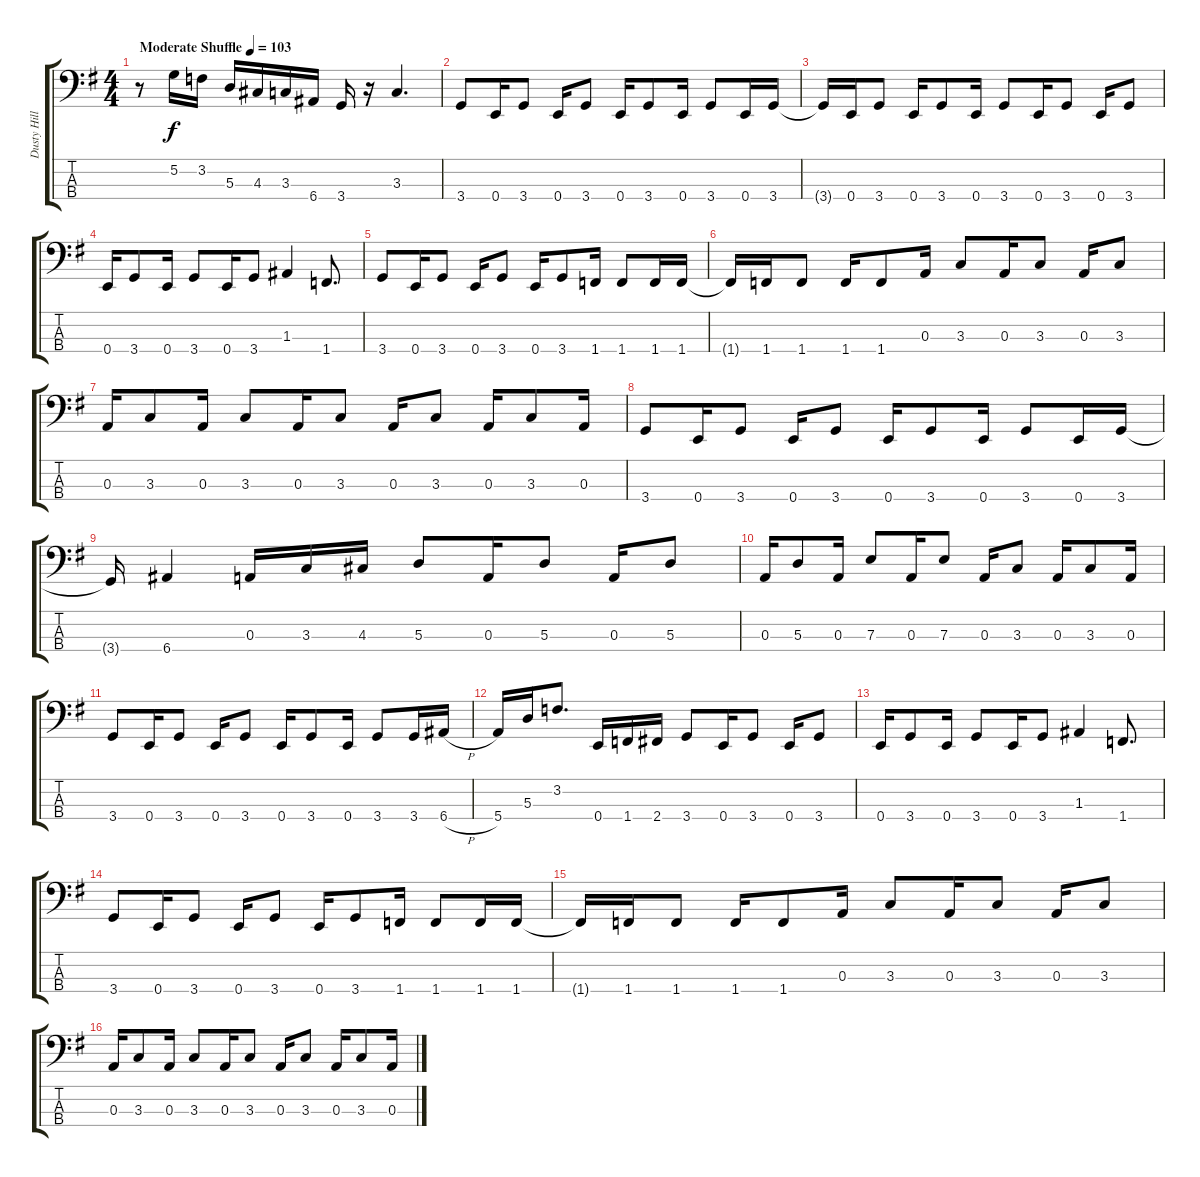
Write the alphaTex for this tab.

\track ("Dusty Hill Bass" "Dusty Hill") {instrument electricbassfinger}
\staff {score tabs}
\tuning (G2 D2 A1 E1) {hide}
\ts (4 4)
\tempo (103 "Moderate Shuffle")
\clef f4
\ks g
r.8{dy f instrument electricbassfinger} 5.2.16 3.2.16 5.3.16 4.3.16 3.3.16 6.4.16 3.4.16 r.16 3.3.4{d} |
3.4.8 0.4.16 3.4.8 0.4.16 3.4.8 0.4.16 3.4.8 0.4.16 3.4.8 0.4.16 3.4.16 |
3.4{t}.16 0.4.16 3.4.8 0.4.16 3.4.8 0.4.16 3.4.8 0.4.16 3.4.8 0.4.16 3.4.8 |
0.4.16 3.4.8 0.4.16 3.4.8 0.4.16 3.4.8 1.3.4 1.4.8{d} |
3.4.8 0.4.16 3.4.8 0.4.16 3.4.8 0.4.16 3.4.8 1.4.16 1.4.8 1.4.16 1.4.16 |
1.4{t}.16 1.4.16 1.4.8 1.4.16 1.4.8 0.3.16 3.3.8 0.3.16 3.3.8 0.3.16 3.3.8 |
0.3.16 3.3.8 0.3.16 3.3.8 0.3.16 3.3.8 0.3.16 3.3.8 0.3.16 3.3.8 0.3.16 |
3.4.8 0.4.16 3.4.8 0.4.16 3.4.8 0.4.16 3.4.8 0.4.16 3.4.8 0.4.16 3.4.16 |
3.4{t}.16 6.4.4 0.3.16 3.3.16 4.3.16 5.3.8 0.3.16 5.3.8 0.3.16 5.3.8 |
0.3.16 5.3.8 0.3.16 7.3.8 0.3.16 7.3.8 0.3.16 3.3.8 0.3.16 3.3.8 0.3.16 |
3.4.8 0.4.16 3.4.8 0.4.16 3.4.8 0.4.16 3.4.8 0.4.16 3.4.8 3.4.16 6.4{h}.16 |
5.4.16 5.3.16 3.2.8{d} 0.4.16 1.4.16 2.4.16 3.4.8 0.4.16 3.4.8 0.4.16 3.4.8 |
0.4.16 3.4.8 0.4.16 3.4.8 0.4.16 3.4.8 1.3.4 1.4.8{d} |
3.4.8 0.4.16 3.4.8 0.4.16 3.4.8 0.4.16 3.4.8 1.4.16 1.4.8 1.4.16 1.4.16 |
1.4{t}.16 1.4.16 1.4.8 1.4.16 1.4.8 0.3.16 3.3.8 0.3.16 3.3.8 0.3.16 3.3.8 |
0.3.16 3.3.8 0.3.16 3.3.8 0.3.16 3.3.8 0.3.16 3.3.8 0.3.16 3.3.8 0.3.16
